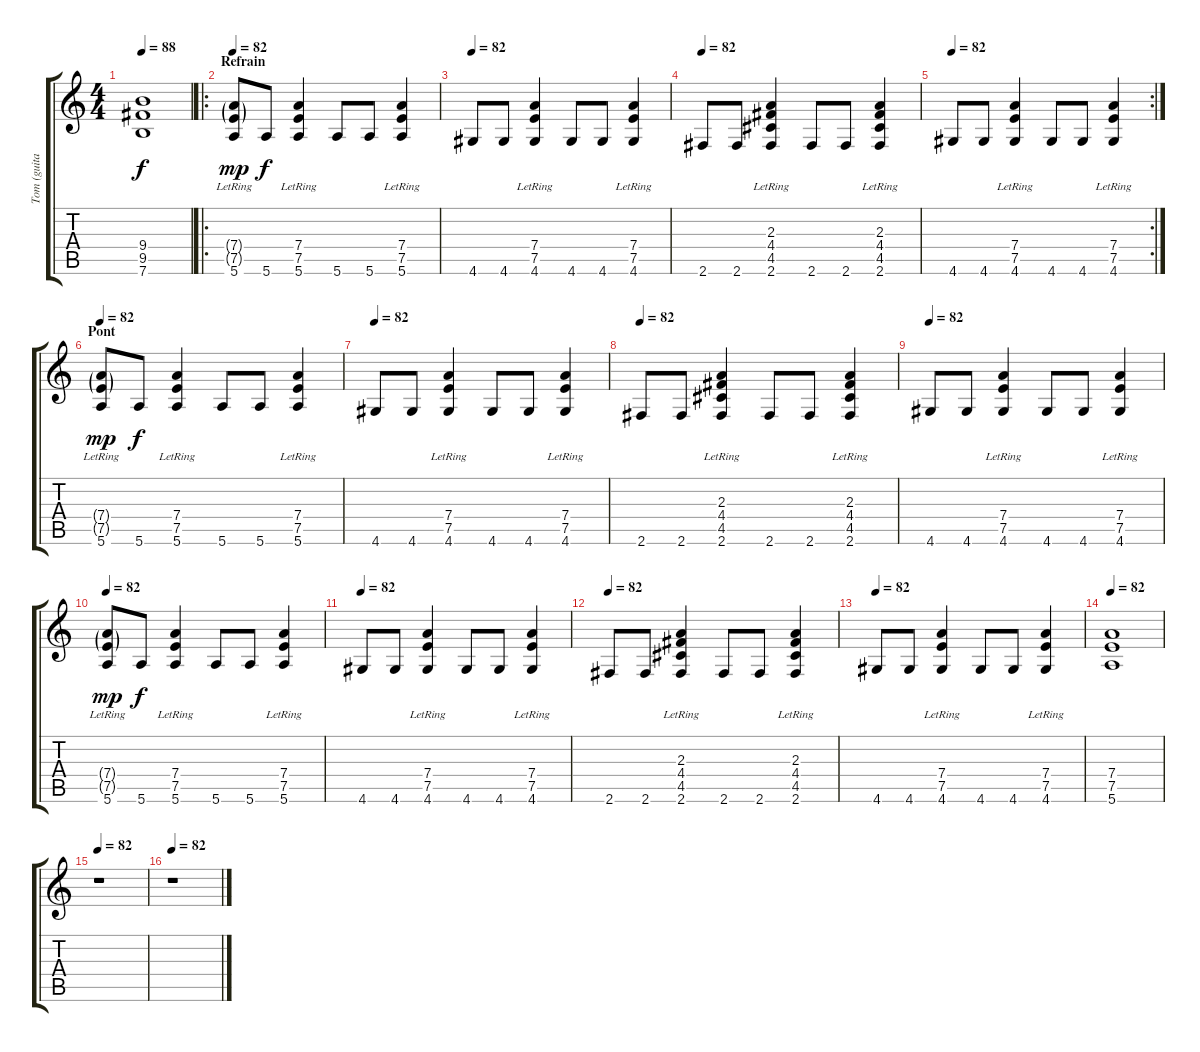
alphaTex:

\track ("Tom (guitare)" "Tom (guita") {instrument overdrivenguitar}
\staff {score tabs}
\tuning (E4 B3 G3 D3 A2 E2) {hide}
\ts (4 4)
\tempo 88
\clef g2
\ks c
(9.4{t} 9.5{t} 7.6{t}).1{dy f volume 16} |
\ro
\section ("" "Refrain")
\tempo 82
(7.4{g lr} 7.5{g lr} 5.6).8{dy mp volume 13} 5.6.8{dy f} (7.4{lr} 7.5{lr} 5.6).4 5.6.8 5.6.8 (7.4{lr} 7.5{lr} 5.6).4 |
\tempo 82
4.6.8 4.6.8 (7.4{lr} 7.5{lr} 4.6).4 4.6.8 4.6.8 (7.4{lr} 7.5{lr} 4.6).4 |
\tempo 82
2.6.8 2.6.8 (2.3{lr} 4.4{lr} 4.5{lr} 2.6).4 2.6.8 2.6.8 (2.3{lr} 4.4{lr} 4.5{lr} 2.6).4 |
\rc 2
\tempo 82
4.6.8 4.6.8 (7.4{lr} 7.5{lr} 4.6).4 4.6.8 4.6.8 (7.4{lr} 7.5{lr} 4.6).4 |
\section ("" "Pont")
\tempo 82
(7.4{g lr} 7.5{g lr} 5.6).8{dy mp volume 13} 5.6.8{dy f} (7.4{lr} 7.5{lr} 5.6).4 5.6.8 5.6.8 (7.4{lr} 7.5{lr} 5.6).4 |
\tempo 82
4.6.8 4.6.8 (7.4{lr} 7.5{lr} 4.6).4 4.6.8 4.6.8 (7.4{lr} 7.5{lr} 4.6).4 |
\tempo 82
2.6.8 2.6.8 (2.3{lr} 4.4{lr} 4.5{lr} 2.6).4 2.6.8 2.6.8 (2.3{lr} 4.4{lr} 4.5{lr} 2.6).4 |
\tempo 82
4.6.8 4.6.8 (7.4{lr} 7.5{lr} 4.6).4 4.6.8 4.6.8 (7.4{lr} 7.5{lr} 4.6).4 |
\tempo 82
(7.4{g lr} 7.5{g lr} 5.6).8{dy mp volume 13} 5.6.8{dy f} (7.4{lr} 7.5{lr} 5.6).4 5.6.8 5.6.8 (7.4{lr} 7.5{lr} 5.6).4 |
\tempo 82
4.6.8 4.6.8 (7.4{lr} 7.5{lr} 4.6).4 4.6.8 4.6.8 (7.4{lr} 7.5{lr} 4.6).4 |
\tempo 82
2.6.8 2.6.8 (2.3{lr} 4.4{lr} 4.5{lr} 2.6).4 2.6.8 2.6.8 (2.3{lr} 4.4{lr} 4.5{lr} 2.6).4 |
\tempo 82
4.6.8 4.6.8 (7.4{lr} 7.5{lr} 4.6).4 4.6.8 4.6.8 (7.4{lr} 7.5{lr} 4.6).4 |
\tempo 82
(7.4 7.5 5.6).1{volume 5} |
\tempo 82
r.1 |
\tempo 82
r.1
